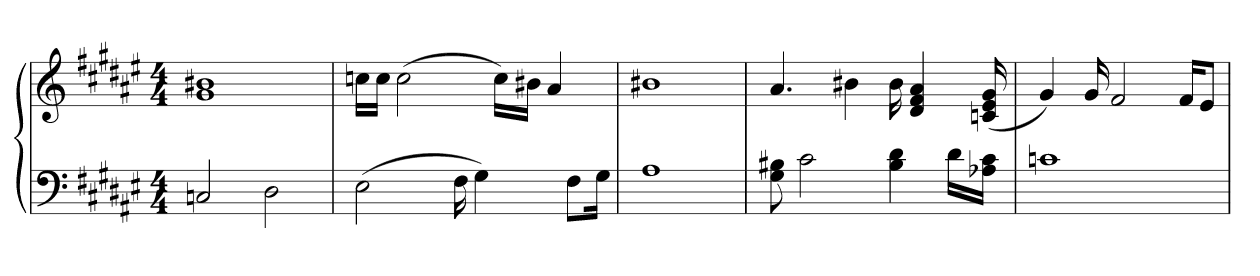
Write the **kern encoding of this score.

**kern	**kern
*part1	*part1
*staff2	*staff1
*clefF4	*clefG2
*k[f#c#g#d#a#e#]	*k[f#c#g#d#a#e#]
*M4/4	*M4/4
=1	=1
2Cn	1g# 1b#X
2D#	.
=2	=2
(2E#	16ccn\LL
.	16cc\JJ
.	(2cc
16F#	.
4G#)	.
.	16cc\LL)
.	16b#X\JJ
.	4a#
8F#\L	.
16G#\Jk	.
=3	=3
1A#	1b#X
=4	=4
8G# 8B#X	4.a#
2c#	.
.	4b#X
4B# 4d#	16b#
.	4d# 4f# 4a#
16d#\LL	.
16A-X\ 16c#\JJ	(16cn 16e# 16g#
=5	=5
1cn	4g#)
.	16g#
.	2f#
.	16f#/KL
.	8e#/J
=	=
*-	*-
